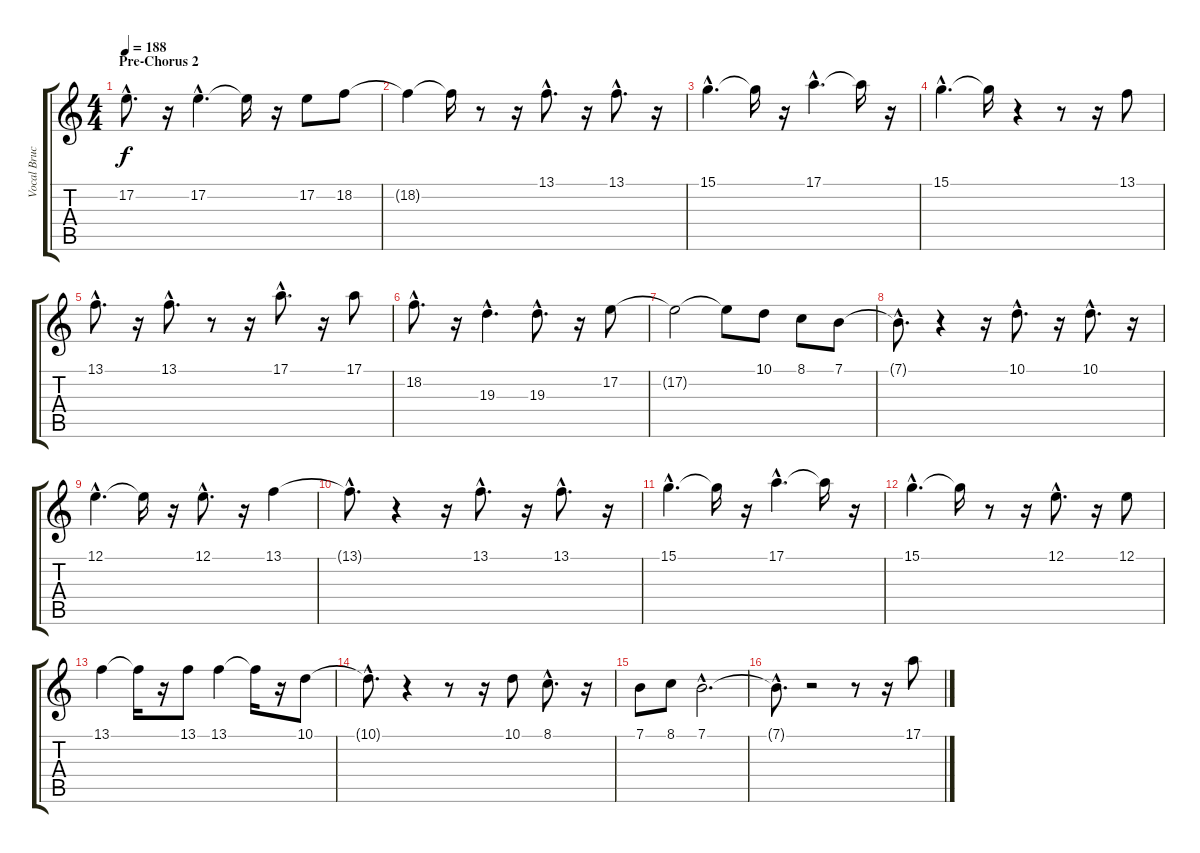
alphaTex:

\track ("Vocal Bruce Dickinson" "Vocal Bruc") {instrument synthvoice}
\staff {score tabs}
\tuning (E4 B3 G3 D3 A2 E2) {hide}
\ts (4 4)
\section ("" "Pre-Chorus 2")
\tempo 188
\clef g2
\ks c
17.2{hac}.8{d dy f} r.16 17.2{hac}.4{d} 17.2{t}.16 r.16 17.2.8 18.2.8 |
18.2{t}.4 18.2{t}.16 r.8 r.16 13.1{hac}.8{d} r.16 13.1{hac}.8{d} r.16 |
15.1{hac}.4{d} 15.1{t}.16 r.16 17.1{hac}.4{d} 17.1{t}.16 r.16 |
15.1{hac}.4{d} 15.1{t}.16 r.4 r.8 r.16 13.1.8 |
13.1{hac}.8{d} r.16 13.1{hac}.8{d} r.8 r.16 17.1{hac}.8{d} r.16 17.1.8 |
18.2{hac}.8{d} r.16 19.3{hac}.4{d} 19.3{hac}.8{d} r.16 17.2.8 |
17.2{t}.2 17.2{t}.8 10.1.8 8.1.8 7.1.8 |
7.1{hac t}.8{d} r.4 r.16 10.1{hac}.8{d} r.16 10.1{hac}.8{d} r.16 |
12.1{hac}.4{d} 12.1{t}.16 r.16 12.1{hac}.8{d} r.16 13.1.4 |
13.1{hac t}.8{d} r.4 r.16 13.1{hac}.8{d} r.16 13.1{hac}.8{d} r.16 |
15.1{hac}.4{d} 15.1{t}.16 r.16 17.1{hac}.4{d} 17.1{t}.16 r.16 |
15.1{hac}.4{d} 15.1{t}.16 r.8 r.16 12.1{hac}.8{d} r.16 12.1.8 |
13.1.4 13.1{t}.16 r.16 13.1.8 13.1.4 13.1{t}.16 r.16 10.1.8 |
10.1{hac t}.8{d} r.4 r.8 r.16 10.1.8 8.1{hac}.8{d} r.16 |
7.1.8 8.1.8 7.1{hac}.2{d} |
7.1{hac t}.8{d} r.2 r.8 r.16 17.1.8
